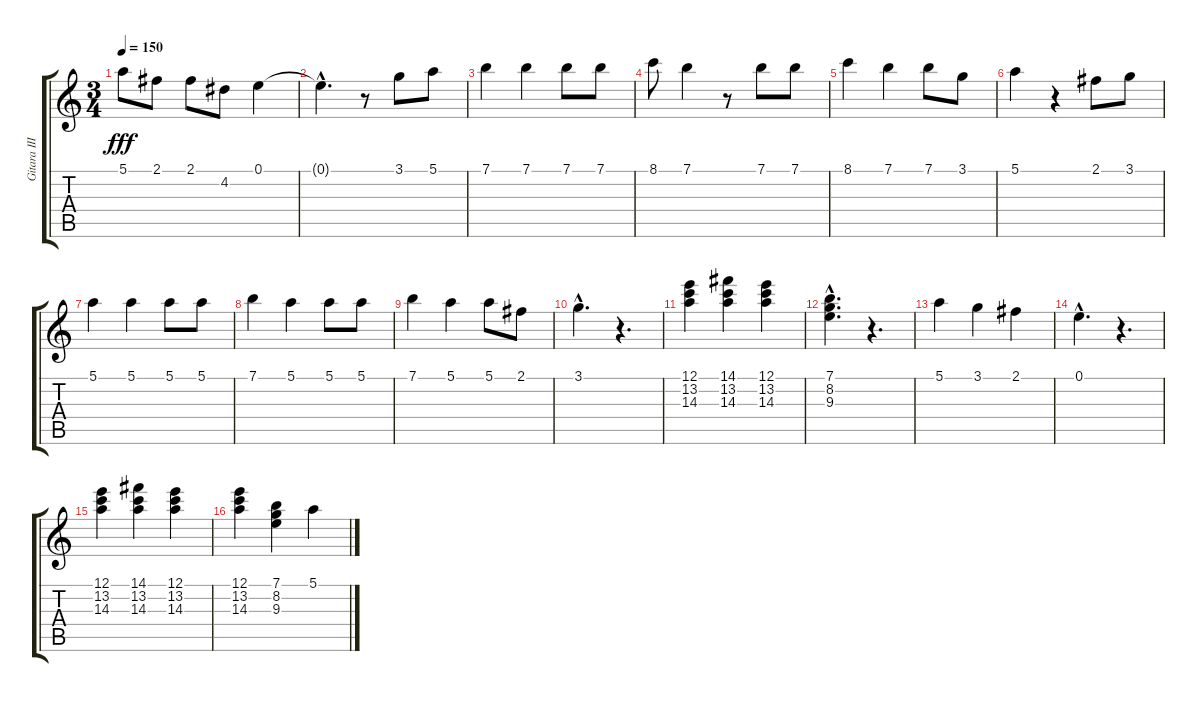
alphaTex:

\track ("Gitara III" "Gitara III") {instrument acousticguitarnylon}
\staff {score tabs}
\tuning (E4 B3 G3 D3 A2 E2) {hide}
\ts (3 4)
\tempo 150
\clef g2
\ks c
5.1.8{dy fff} 2.1.8 2.1.8 4.2.8 0.1.4 |
0.1{hac t}.4{d} r.8 3.1.8 5.1.8 |
7.1.4 7.1.4 7.1.8 7.1.8 |
8.1.8 7.1.4 r.8 7.1.8 7.1.8 |
8.1.4 7.1.4 7.1.8 3.1.8 |
5.1.4 r.4 2.1.8 3.1.8 |
5.1.4 5.1.4 5.1.8 5.1.8 |
7.1.4 5.1.4 5.1.8 5.1.8 |
7.1.4 5.1.4 5.1.8 2.1.8 |
3.1{hac}.4{d} r.4{d} |
(12.1 13.2 14.3).4 (14.1 13.2 14.3).4 (12.1 13.2 14.3).4 |
(7.1{hac} 8.2{hac} 9.3{hac}).4{d} r.4{d} |
5.1.4 3.1.4 2.1.4 |
0.1{hac}.4{d} r.4{d} |
(12.1 13.2 14.3).4 (14.1 13.2 14.3).4 (12.1 13.2 14.3).4 |
(12.1 13.2 14.3).4 (7.1 8.2 9.3).4 5.1.4
